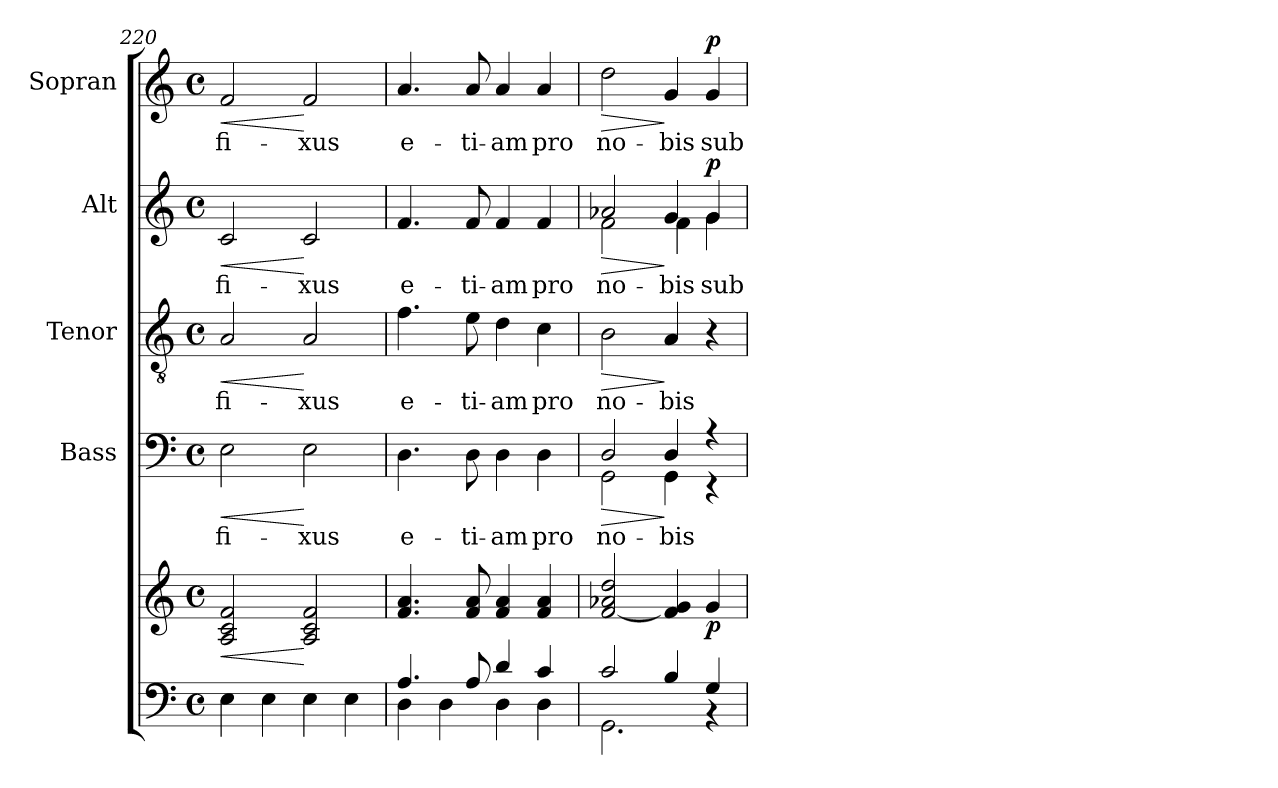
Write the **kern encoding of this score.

**kern	**kern	**dynam	**kern	**text	**dynam	**kern	**text	**dynam	**kern	**text	**dynam	**kern	**text	**dynam
*part5	*part5	*part5	*part4	*part4	*part4	*part3	*part3	*part3	*part2	*part2	*part2	*part1	*part1	*part1
*staff6	*staff5	*staff5/6	*staff4	*staff4	*staff4	*staff3	*staff3	*staff3	*staff2	*staff2	*staff2	*staff1	*staff1	*staff1
*	*	*	*I"Bass	*	*	*I"Tenor	*	*	*I"Alt	*	*	*I"Sopran	*	*
*	*	*	*I'B.	*	*	*I'T.	*	*	*I'A.	*	*	*I'S.	*	*
*clefF4	*clefG2	*	*clefF4	*	*	*clefGv2	*	*	*clefG2	*	*	*clefG2	*	*
*k[]	*k[]	*	*k[]	*	*	*k[]	*	*	*k[]	*	*	*k[]	*	*
*C:	*C:	*	*C:	*	*	*C:	*	*	*C:	*	*	*C:	*	*
*M4/4	*M4/4	*	*M4/4	*	*	*M4/4	*	*	*M4/4	*	*	*M4/4	*	*
*met(c)	*met(c)	*	*met(c)	*	*	*met(c)	*	*	*met(c)	*	*	*met(c)	*	*
=220	=220	=220	=220	=220	=220	=220	=220	=220	=220	=220	=220	=220	=220	=220
!	!	!LO:HP:b	!	!LO:LY:b	!LO:HP:b	!	!LO:LY:b	!LO:HP:b	!	!LO:LY:b	!LO:HP:b	!	!LO:LY:b	!LO:HP:b
4E\	2A/ 2c/ 2f/	<	2E\	-fi-	<	2A/	-fi-	<	2c/	-fi-	<	2f/	-fi-	<
4E\	.	.	.	.	.	.	.	.	.	.	.	.	.	.
!	!	!	!	!LO:LY:b	!	!	!LO:LY:b	!	!	!LO:LY:b	!	!	!LO:LY:b	!
4E\	2A/ 2c/ 2f/	[	2E\	-xus	[	2A/	-xus	[	2c/	-xus	[	2f/	-xus	[
4E\	.	.	.	.	.	.	.	.	.	.	.	.	.	.
=221	=221	=221	=221	=221	=221	=221	=221	=221	=221	=221	=221	=221	=221	=221
*^	*	*	*	*	*	*	*	*	*	*	*	*	*	*
!	!	!	!	!	!LO:LY:b	!	!	!LO:LY:b	!	!	!LO:LY:b	!	!	!LO:LY:b	!
4.A/	4D\	4.f/ 4.a/	.	4.D\	e-	.	4.f\	e-	.	4.f/	e-	.	4.a/	e-	.
.	4D\	.	.	.	.	.	.	.	.	.	.	.	.	.	.
!	!	!	!	!	!LO:LY:b	!	!	!LO:LY:b	!	!	!LO:LY:b	!	!	!LO:LY:b	!
8A/	.	8f/ 8a/	.	8D\	-ti-	.	8e\	-ti-	.	8f/	-ti-	.	8a/	-ti-	.
!	!	!	!	!	!LO:LY:b	!	!	!LO:LY:b	!	!	!LO:LY:b	!	!	!LO:LY:b	!
4d/	4D\	4f/ 4a/	.	4D\	-am	.	4d\	-am	.	4f/	-am	.	4a/	-am	.
!	!	!	!	!	!LO:LY:b	!	!	!LO:LY:b	!	!	!LO:LY:b	!	!	!LO:LY:b	!
4c/	4D\	4f/ 4a/	.	4D\	pro	.	4c\	pro	.	4f/	pro	.	4a/	pro	.
=222	=222	=222	=222	=222	=222	=222	=222	=222	=222	=222	=222	=222	=222	=222	=222
!	!	!	!	!	!LO:LY:b	!LO:HP:b	!	!LO:LY:b	!LO:HP:b	!	!LO:LY:b	!LO:HP:b	!	!LO:LY:b	!LO:HP:b
*	*	*	*	*^	*	*	*	*	*	*^	*	*	*	*	*
2c/	2.GG\	[2f/ 2a-X/ 2dd/	.	2D/	2GG\	no-	>	2B\	no-	>	2a-X/	2f\	no-	>	2dd\	no-	>
!	!	!	!	!	!	!LO:LY:b	!	!	!LO:LY:b	!	!	!	!LO:LY:b	!	!	!LO:LY:b	!
4B/	.	4f/] 4g/	.	4D/	4GG\	-bis	]	4A/	-bis	]	4g/	4f\	-bis	]	4g/	-bis	]
!	!	!	!LO:DY:b	!	!	!	!	!	!	!	!	!	!LO:LY:b	!LO:DY:a	!	!LO:LY:b	!LO:DY:a
4G/	4rAA	4g/	p	4r	4r	.	.	4r	.	.	4g/	4g\	sub	p	4g/	sub	p
*v	*v	*	*	*v	*v	*	*	*	*	*	*v	*v	*	*	*	*	*
=	=	=	=	=	=	=	=	=	=	=	=	=	=	=
*-	*-	*-	*-	*-	*-	*-	*-	*-	*-	*-	*-	*-	*-	*-
